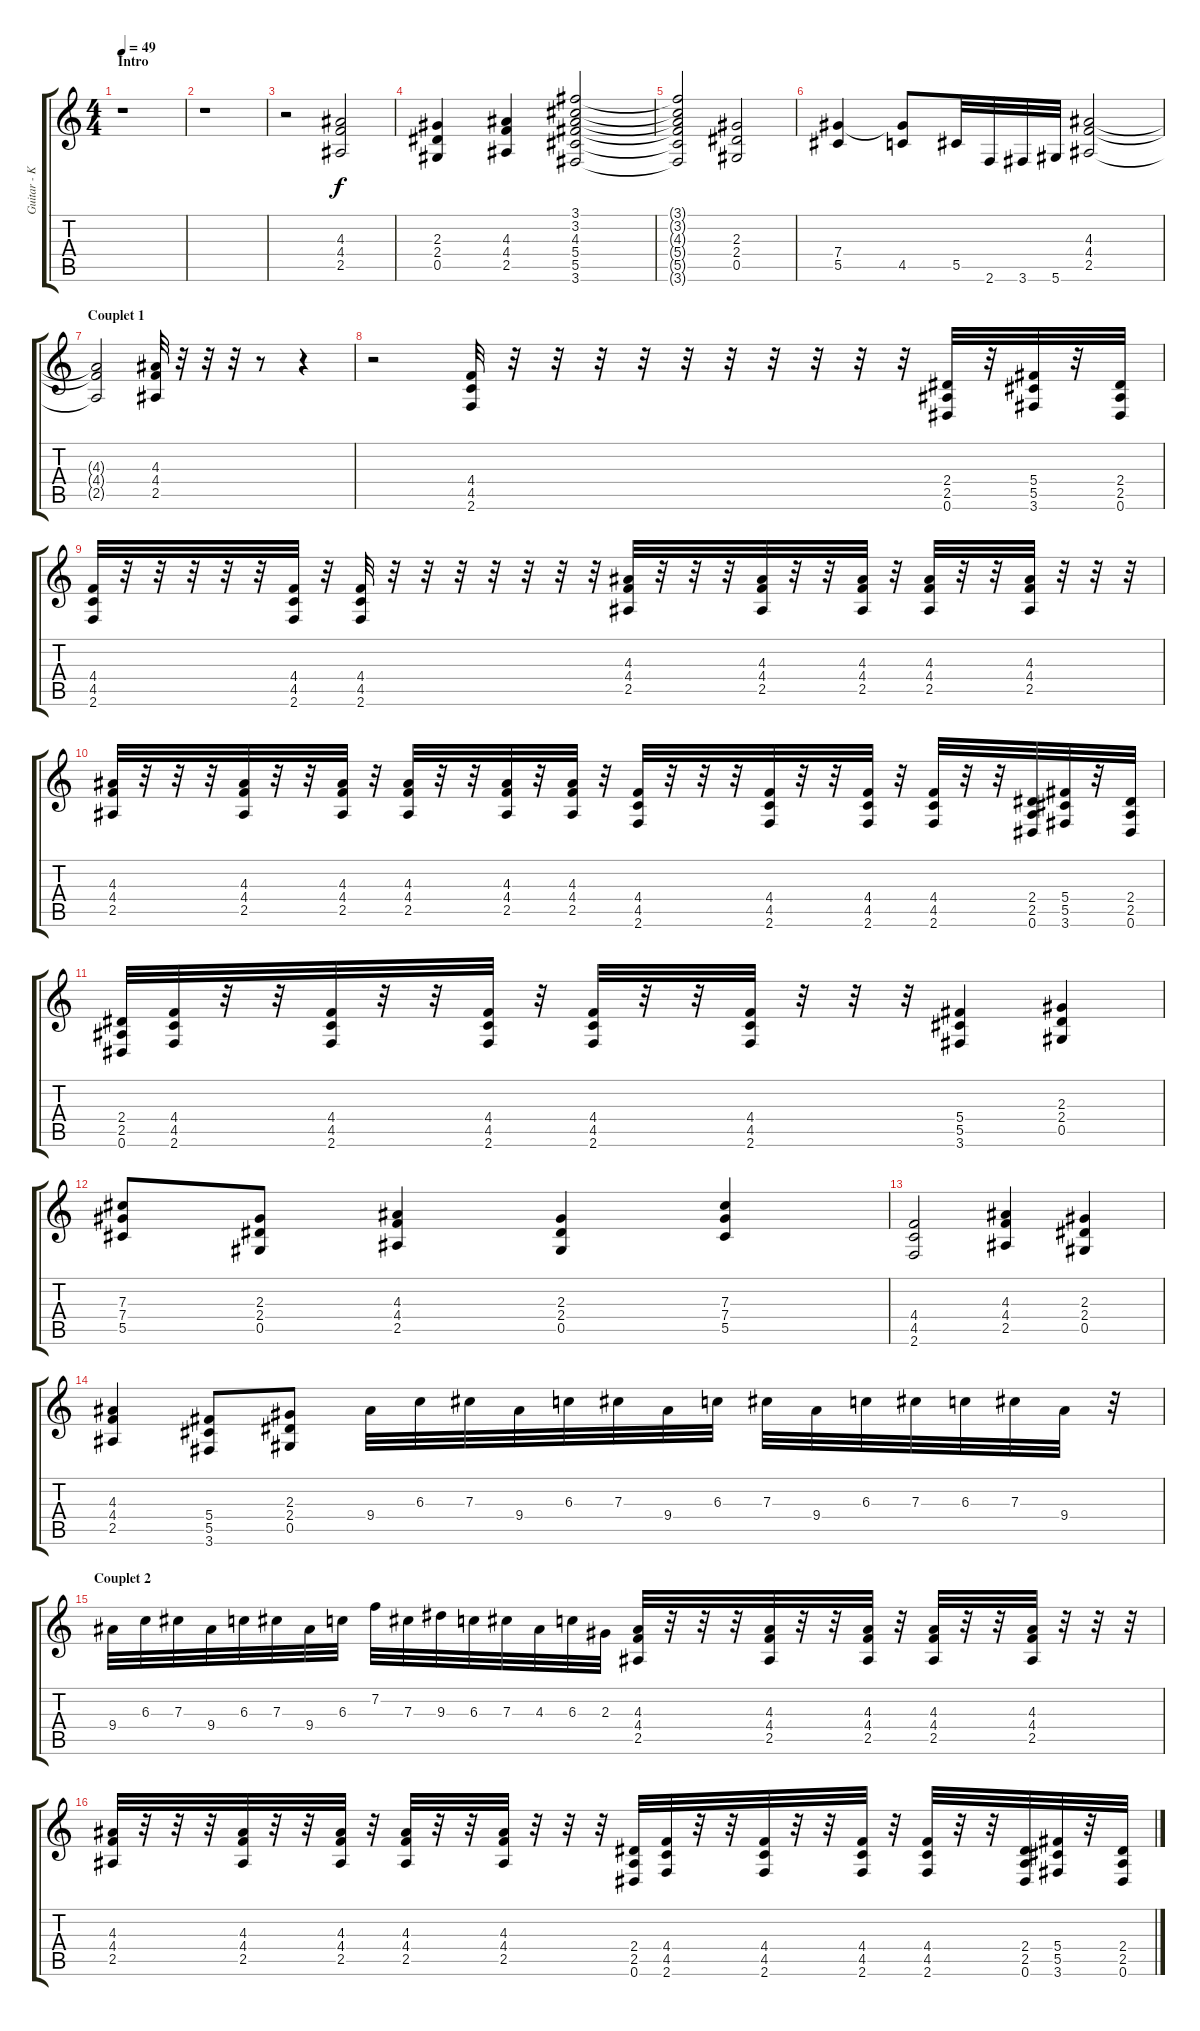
\track ("Guitar - Kai Hansen" "Guitar - K") {instrument overdrivenguitar}
\staff {score tabs}
\tuning (Eb4 Bb3 Gb3 Db3 Ab2 Eb2) {hide}
\ts (4 4)
\section ("" "Intro")
\tempo 49
\clef g2
\ks c
r.1{dy f instrument overdrivenguitar} |
r.1 |
r.2 (4.3 4.4 2.5).2 |
(2.3 2.4 0.5).4 (4.3 4.4 2.5).4 (3.1 3.2 4.3 5.4 5.5 3.6).2 |
(3.1{t} 3.2{t} 4.3{t} 5.4{t} 5.5{t} 3.6{t}).2 (2.3 2.4 0.5).2 |
(7.4 5.5).4 (7.4{t} 4.5).8 5.5.32 2.6.32 3.6.32 5.6.32 (4.3 4.4 2.5).2 |
\section ("" "Couplet 1")
(4.3{t} 4.4{t} 2.5{t}).2 (4.3 4.4 2.5).32 r.32 r.32 r.32 r.8 r.4 |
r.2 (4.4 4.5 2.6).32 r.32 r.32 r.32 r.32 r.32 r.32 r.32 r.32 r.32 r.32 (2.4 2.5 0.6).32 r.32 (5.4 5.5 3.6).32 r.32 (2.4 2.5 0.6).32 |
(4.4 4.5 2.6).32 r.32 r.32 r.32 r.32 r.32 (4.4 4.5 2.6).32 r.32 (4.4 4.5 2.6).32 r.32 r.32 r.32 r.32 r.32 r.32 r.32 (4.3 4.4 2.5).32 r.32 r.32 r.32 (4.3 4.4 2.5).32 r.32 r.32 (4.3 4.4 2.5).32 r.32 (4.3 4.4 2.5).32 r.32 r.32 (4.3 4.4 2.5).32 r.32 r.32 r.32 |
(4.3 4.4 2.5).32 r.32 r.32 r.32 (4.3 4.4 2.5).32 r.32 r.32 (4.3 4.4 2.5).32 r.32 (4.3 4.4 2.5).32 r.32 r.32 (4.3 4.4 2.5).32 r.32 (4.3 4.4 2.5).32 r.32 (4.4 4.5 2.6).32 r.32 r.32 r.32 (4.4 4.5 2.6).32 r.32 r.32 (4.4 4.5 2.6).32 r.32 (4.4 4.5 2.6).32 r.32 r.32 (2.4 2.5 0.6).32 (5.4 5.5 3.6).32 r.32 (2.4 2.5 0.6).32 |
(2.4 2.5 0.6).32 (4.4 4.5 2.6).32 r.32 r.32 (4.4 4.5 2.6).32 r.32 r.32 (4.4 4.5 2.6).32 r.32 (4.4 4.5 2.6).32 r.32 r.32 (4.4 4.5 2.6).32 r.32 r.32 r.32 (5.4 5.5 3.6).4 (2.3 2.4 0.5).4 |
(7.3 7.4 5.5).8 (2.3 2.4 0.5).8 (4.3 4.4 2.5).4 (2.3 2.4 0.5).4 (7.3 7.4 5.5).4 |
(4.4 4.5 2.6).2 (4.3 4.4 2.5).4 (2.3 2.4 0.5).4 |
(4.3 4.4 2.5).4 (5.4 5.5 3.6).8 (2.3 2.4 0.5).8 9.4.32 6.3.32 7.3.32 9.4.32 6.3.32 7.3.32 9.4.32 6.3.32 7.3.32 9.4.32 6.3.32 7.3.32 6.3.32 7.3.32 9.4.32 r.32 |
\section ("" "Couplet 2")
9.4.32 6.3.32 7.3.32 9.4.32 6.3.32 7.3.32 9.4.32 6.3.32 7.2.32 7.3.32 9.3.32 6.3.32 7.3.32 4.3.32 6.3.32 2.3.32 (4.3 4.4 2.5).32 r.32 r.32 r.32 (4.3 4.4 2.5).32 r.32 r.32 (4.3 4.4 2.5).32 r.32 (4.3 4.4 2.5).32 r.32 r.32 (4.3 4.4 2.5).32 r.32 r.32 r.32 |
(4.3 4.4 2.5).32 r.32 r.32 r.32 (4.3 4.4 2.5).32 r.32 r.32 (4.3 4.4 2.5).32 r.32 (4.3 4.4 2.5).32 r.32 r.32 (4.3 4.4 2.5).32 r.32 r.32 r.32 (2.4 2.5 0.6).32 (4.4 4.5 2.6).32 r.32 r.32 (4.4 4.5 2.6).32 r.32 r.32 (4.4 4.5 2.6).32 r.32 (4.4 4.5 2.6).32 r.32 r.32 (2.4 2.5 0.6).32 (5.4 5.5 3.6).32 r.32 (2.4 2.5 0.6).32
